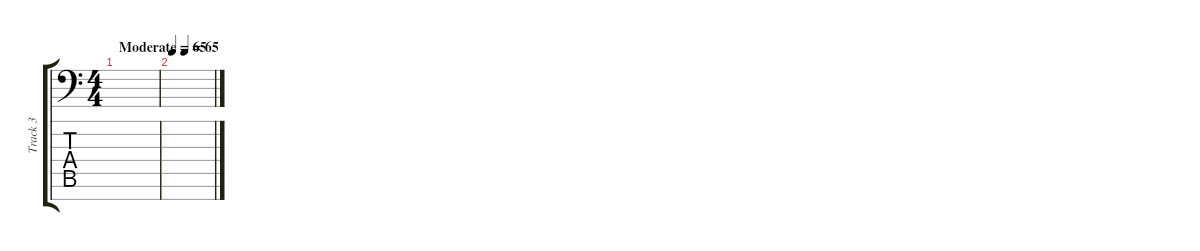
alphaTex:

\track ("Track 3" "Track 3") {instrument overdrivenguitar}
\staff {score tabs}
\tuning (G2 D2 A1 E1 B0 C-1 C-1) {hide}
\ts (4 4)
\tempo (65 "Moderate")
\clef f4
\ks c
|
\tempo 65
